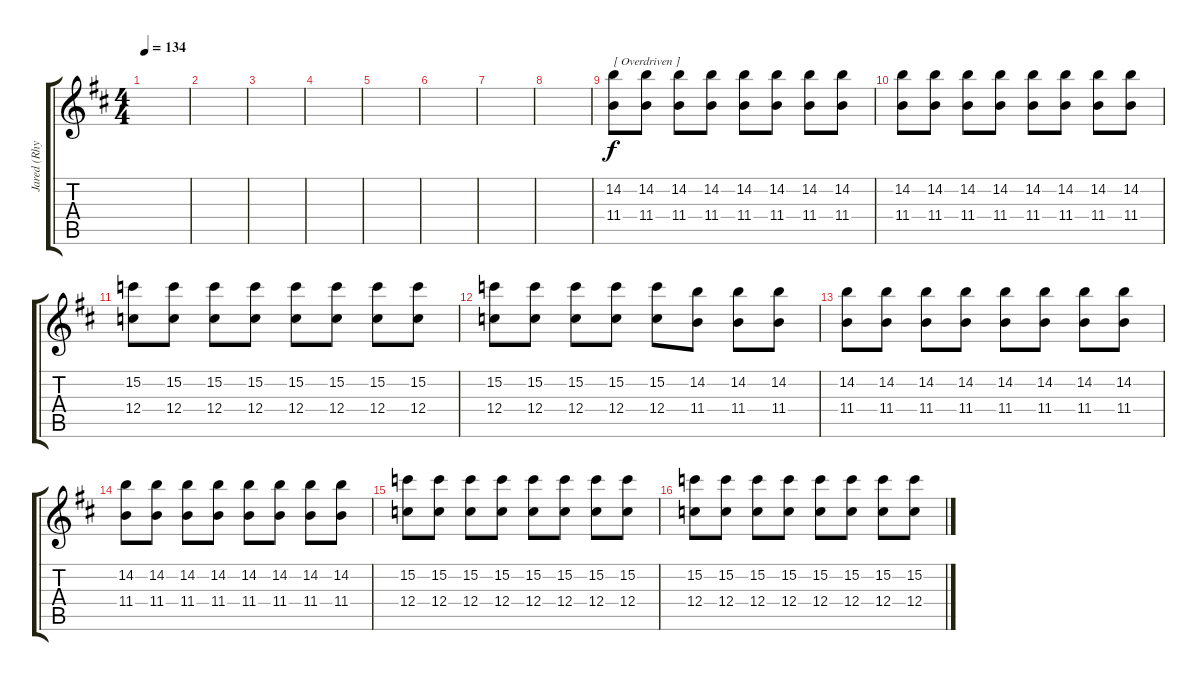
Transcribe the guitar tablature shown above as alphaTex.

\track ("Jared (Rhythm Guitar)" "Jared (Rhy") {instrument distortionguitar}
\staff {score tabs}
\tuning (D4 A3 F3 C3 G2 D2) {hide}
\ts (4 4)
\tempo 134
\clef g2
\ks d
|
|
|
|
|
|
|
|
(14.2 11.4).8{txt "[ Overdriven ]" instrument overdrivenguitar} (14.2 11.4).8 (14.2 11.4).8 (14.2 11.4).8 (14.2 11.4).8 (14.2 11.4).8 (14.2 11.4).8 (14.2 11.4).8 |
(14.2 11.4).8 (14.2 11.4).8 (14.2 11.4).8 (14.2 11.4).8 (14.2 11.4).8 (14.2 11.4).8 (14.2 11.4).8 (14.2 11.4).8 |
(15.2 12.4).8 (15.2 12.4).8 (15.2 12.4).8 (15.2 12.4).8 (15.2 12.4).8 (15.2 12.4).8 (15.2 12.4).8 (15.2 12.4).8 |
(15.2 12.4).8 (15.2 12.4).8 (15.2 12.4).8 (15.2 12.4).8 (15.2 12.4).8 (14.2 11.4).8 (14.2 11.4).8 (14.2 11.4).8 |
(14.2 11.4).8 (14.2 11.4).8 (14.2 11.4).8 (14.2 11.4).8 (14.2 11.4).8 (14.2 11.4).8 (14.2 11.4).8 (14.2 11.4).8 |
(14.2 11.4).8 (14.2 11.4).8 (14.2 11.4).8 (14.2 11.4).8 (14.2 11.4).8 (14.2 11.4).8 (14.2 11.4).8 (14.2 11.4).8 |
(15.2 12.4).8 (15.2 12.4).8 (15.2 12.4).8 (15.2 12.4).8 (15.2 12.4).8 (15.2 12.4).8 (15.2 12.4).8 (15.2 12.4).8 |
(15.2 12.4).8 (15.2 12.4).8 (15.2 12.4).8 (15.2 12.4).8 (15.2 12.4).8 (15.2 12.4).8 (15.2 12.4).8 (15.2 12.4).8
